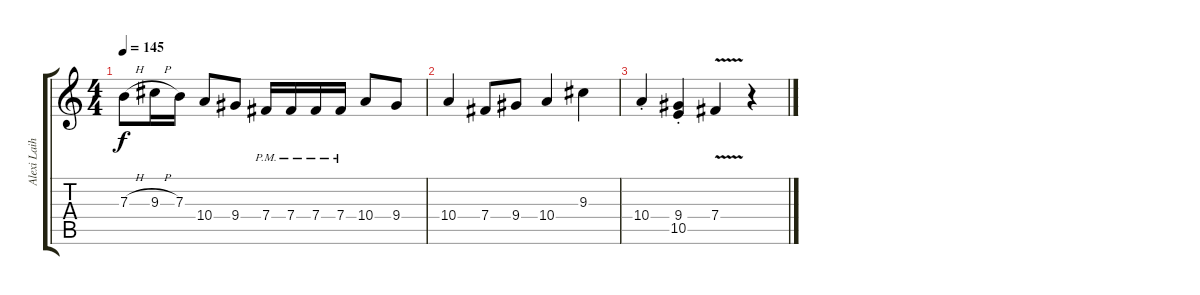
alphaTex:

\track ("Alexi Laiho" "Alexi Laih") {instrument distortionguitar}
\staff {score tabs}
\tuning (Db4 Ab3 E3 B2 Gb2 Db2) {hide}
\ts (4 4)
\tempo 145
\clef g2
\ks c
7.3{h}.8{dy f} 9.3{h}.16 7.3.16 10.4.8 9.4.8 7.4{pm}.16 7.4{pm}.16 7.4{pm}.16 7.4{pm}.16 10.4.8 9.4.8 |
10.4.4 7.4.8 9.4.8 10.4.4 9.3.4 |
10.4{st}.4 (9.4{st} 10.5{st}).4 7.4{v}.4 r.4
